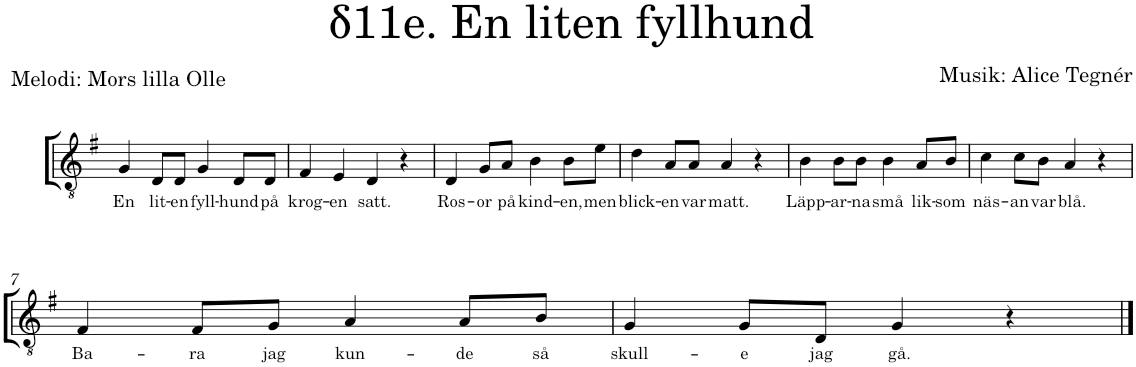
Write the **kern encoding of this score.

**kern	**text
*part1	*part1
*staff1	*staff1
*I"S A	*
*clefGv2	*
*k[f#]	*
=1	=1
!	!LO:LY:b
4G/	En
!	!LO:LY:b
8D/L	lit-
!	!LO:LY:b
8D/J	-en
!	!LO:LY:b
4G/	fyll-
!	!LO:LY:b
8D/L	-hund
!	!LO:LY:b
8D/J	på
=2	=2
!	!LO:LY:b
4F#/	krog-
!	!LO:LY:b
4E/	-en
!	!LO:LY:b
4D/	satt.
4r	.
=3	=3
!	!LO:LY:b
4D/	Ros-
!	!LO:LY:b
8G/L	-or
!	!LO:LY:b
8A/J	på
!	!LO:LY:b
4B\	kind-
!	!LO:LY:b
8B\L	-en,
!	!LO:LY:b
8e\J	men
=4	=4
!	!LO:LY:b
4d\	blick-
!	!LO:LY:b
8A/L	-en
!	!LO:LY:b
8A/J	var
!	!LO:LY:b
4A/	matt.
4r	.
=5	=5
!	!LO:LY:b
4B\	Läpp-
!	!LO:LY:b
8B\L	-ar-
!	!LO:LY:b
8B\J	-na
!	!LO:LY:b
4B\	små
!	!LO:LY:b
8A/L	lik-
!	!LO:LY:b
8B/J	-som
=6	=6
!	!LO:LY:b
4c\	näs-
!	!LO:LY:b
8c\L	-an
!	!LO:LY:b
8B\J	var
!	!LO:LY:b
4A/	blå.
4r	.
!!LO:LB:g=z
=7	=7
!	!LO:LY:b
4F#/	Ba-
!	!LO:LY:b
8F#/L	-ra
!	!LO:LY:b
8G/J	jag
!	!LO:LY:b
4A/	kun-
!	!LO:LY:b
8A/L	-de
!	!LO:LY:b
8B/J	så
=8	=8
!	!LO:LY:b
4G/	skull-
!	!LO:LY:b
8G/L	-e
!	!LO:LY:b
8D/J	jag
!	!LO:LY:b
4G/	gå.
4r	.
==	==
*-	*-
